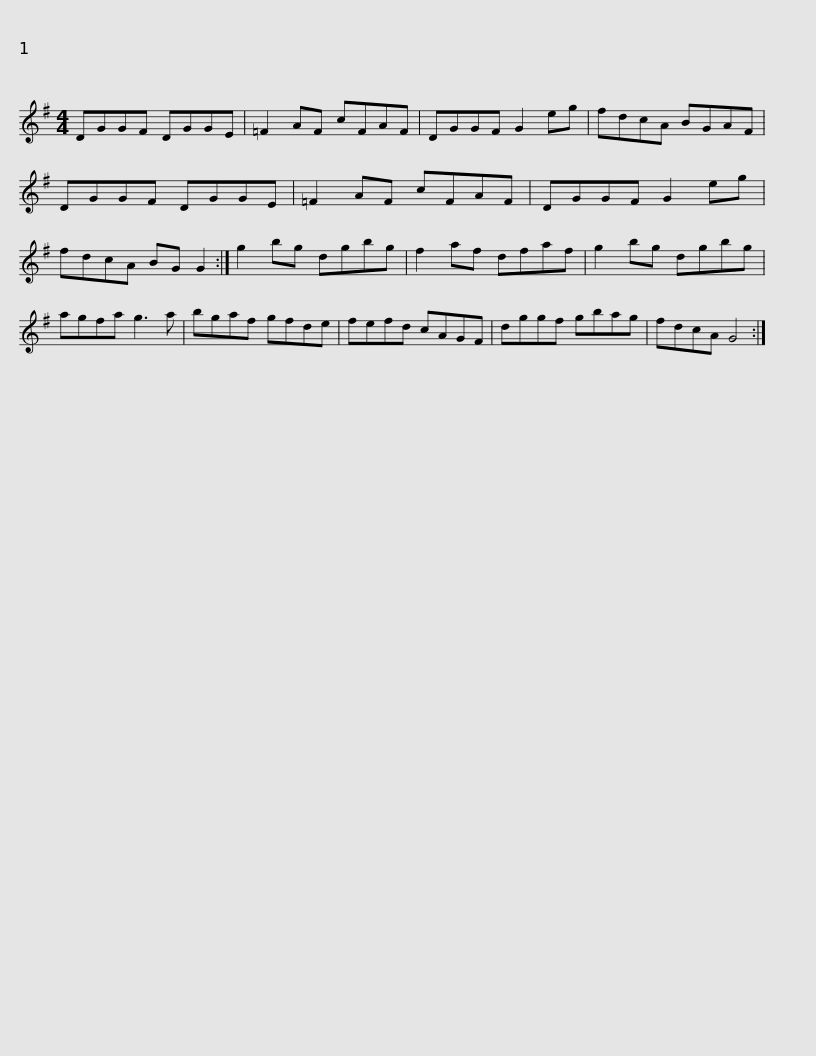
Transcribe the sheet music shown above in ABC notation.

X:1
L:1/8
M:4/4
I:linebreak $
K:G
V:1 treble
V:1
 DGGF DGGE | =F2 AF cFAF | DGGF G2 eg | fdcA BGAF | DGGF DGGE | %5
 =F2 AF cFAF |$ DGGF G2 eg | fdcA BG G2 :| g2 bg dgbg | f2 af dfaf | %10
 g2 bg dgbg | agfa g3 a |$ bgaf gfde | fefd cAGF | dggf gbag | %15
 fdcA G4 :| %16
